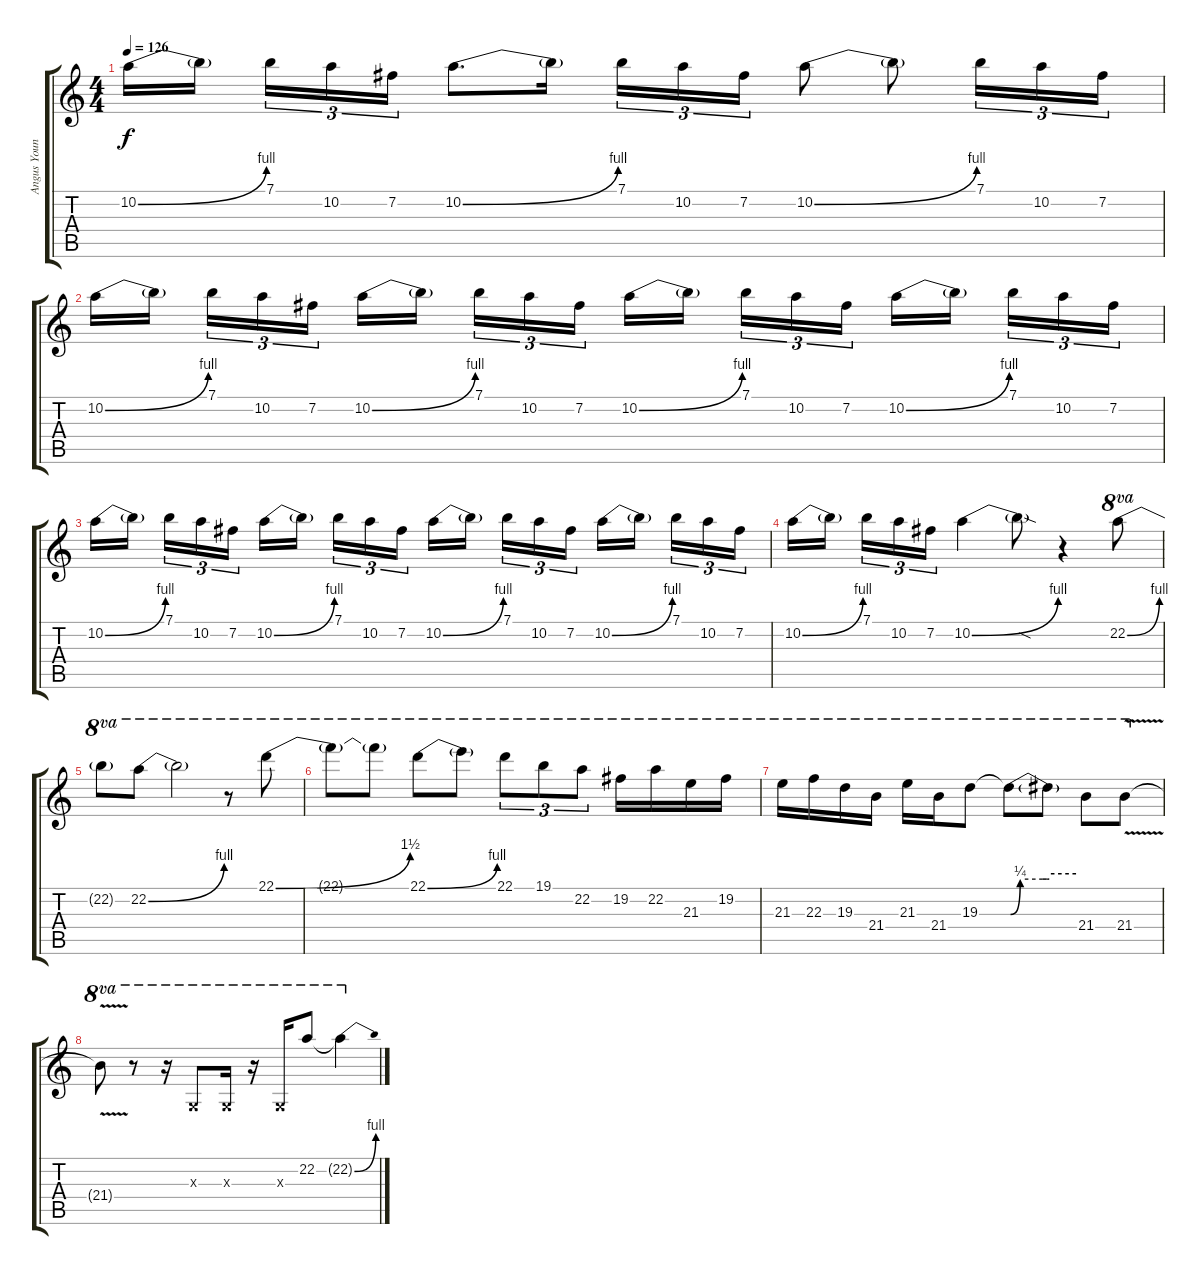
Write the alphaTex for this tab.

\track ("Angus Young's Overdubbed Solos" "Angus Youn") {instrument distortionguitar}
\staff {score tabs}
\tuning (E4 B3 G3 D3 A2 E2) {hide}
\ts (4 4)
\tempo 126
\clef g2
\ks c
10.2{be (bend 0 0 60 4) t}.16{dy f} 10.2{t}.16{beam splitsecondary} 7.1.16{tu (3 2)} 10.2.16{tu (3 2)} 7.2.16{tu (3 2)} 10.2{be (bend 0 0 60 4)}.8{d} 10.2{t}.16 7.1.16{tu (3 2)} 10.2.16{tu (3 2)} 7.2.16{tu (3 2)} 10.2{be (bend 0 0 60 4)}.8 10.2{t}.8 7.1.16{tu (3 2)} 10.2.16{tu (3 2)} 7.2.16{tu (3 2)} |
10.2{be (bend 0 0 60 4)}.16 10.2{t}.16{beam splitsecondary} 7.1.16{tu (3 2)} 10.2.16{tu (3 2)} 7.2.16{tu (3 2)} 10.2{be (bend 0 0 60 4)}.16 10.2{t}.16{beam splitsecondary} 7.1.16{tu (3 2)} 10.2.16{tu (3 2)} 7.2.16{tu (3 2)} 10.2{be (bend 0 0 60 4)}.16 10.2{t}.16{beam splitsecondary} 7.1.16{tu (3 2)} 10.2.16{tu (3 2)} 7.2.16{tu (3 2)} 10.2{be (bend 0 0 60 4)}.16 10.2{t}.16{beam splitsecondary} 7.1.16{tu (3 2)} 10.2.16{tu (3 2)} 7.2.16{tu (3 2)} |
10.2{be (bend 0 0 60 4)}.16 10.2{t}.16{beam splitsecondary} 7.1.16{tu (3 2)} 10.2.16{tu (3 2)} 7.2.16{tu (3 2)} 10.2{be (bend 0 0 60 4)}.16 10.2{t}.16{beam splitsecondary} 7.1.16{tu (3 2)} 10.2.16{tu (3 2)} 7.2.16{tu (3 2)} 10.2{be (bend 0 0 60 4)}.16 10.2{t}.16{beam splitsecondary} 7.1.16{tu (3 2)} 10.2.16{tu (3 2)} 7.2.16{tu (3 2)} 10.2{be (bend 0 0 60 4)}.16 10.2{t}.16{beam splitsecondary} 7.1.16{tu (3 2)} 10.2.16{tu (3 2)} 7.2.16{tu (3 2)} |
10.2{be (bend 0 0 60 4)}.16 10.2{t}.16{beam splitsecondary} 7.1.16{tu (3 2)} 10.2.16{tu (3 2)} 7.2.16{tu (3 2)} 10.2{be (bend 0 0 60 4)}.4 10.2{sod t}.8 r.4 22.2{be (bend 0 0 60 4)}.8{ot 8va} |
22.2{t}.8{ot 8va} 22.2{be (bend 0 0 60 4)}.8{ot 8va} 22.2{t}.2{ot 8va} r.8{ot 8va} 22.1{be (bend 0 0 60 6)}.8{ot 8va} |
22.1{t}.8{ot 8va} 22.1{t}.8{ot 8va} 22.1{be (bend 0 0 60 4)}.8{ot 8va} 22.1{t}.8{ot 8va} 22.1.8{tu (3 2) ot 8va} 19.1.8{tu (3 2) ot 8va} 22.2.8{tu (3 2) ot 8va} 19.2.16{ot 8va} 22.2.16{ot 8va} 21.3.16{ot 8va} 19.2.16{ot 8va} |
21.3.16{ot 8va} 22.3.16{ot 8va} 19.3.16{ot 8va} 21.4.16{ot 8va} 21.3.16{ot 8va} 21.4.16{ot 8va} 19.3.8{ot 8va} 19.3{be (custom 0 0 15 1 50 1 56 1 58 1 60 1) t}.8{ot 8va} 19.3{be (hold 0 2 60 2) t}.8{ot 8va} 21.4.8{ot 8va} 21.4{v}.8{ot 8va} |
21.4{t}.8{ot 8va} r.8{ot 8va} r.16{ot 8va} 0.3{x}.8{ot 8va} 0.3{x}.16{ot 8va} r.16{ot 8va} 0.3{x}.16{ot 8va} 22.2.8{ot 8va} 22.2{be (bend 0 0 60 4) t}.4{ot 8va}
